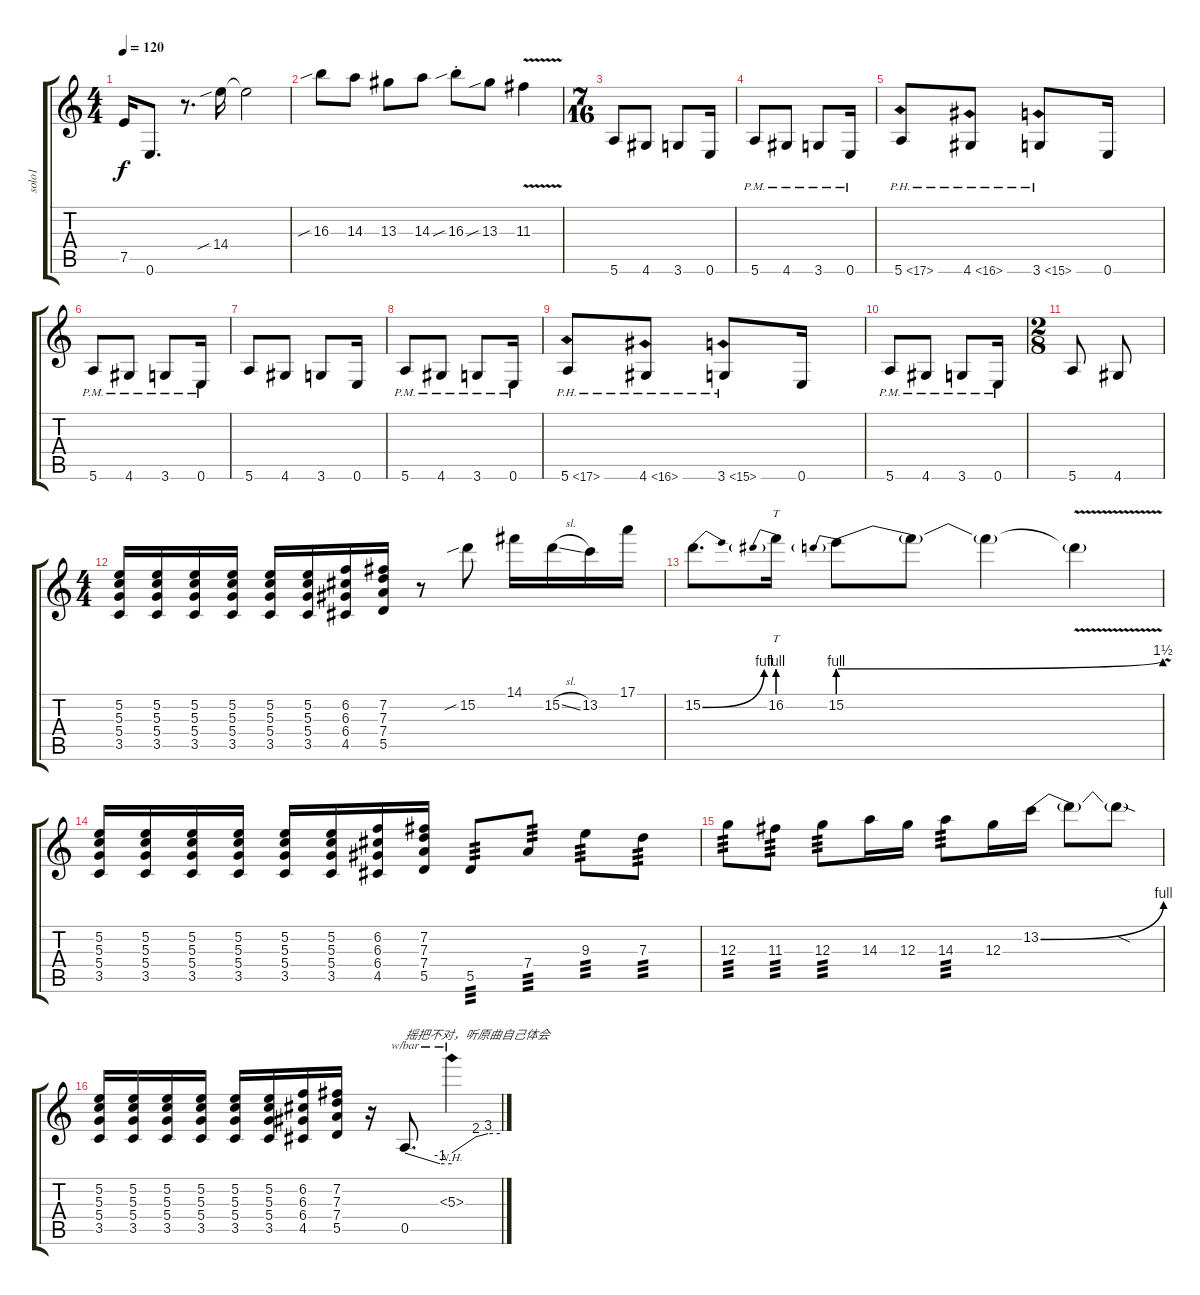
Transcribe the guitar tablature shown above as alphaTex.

\track ("solo1" "solo1") {instrument overdrivenguitar}
\staff {score tabs}
\tuning (E4 B3 G3 D3 A2 E2) {hide}
\ts (4 4)
\tempo 120
\clef g2
\ks c
7.5.16{dy f} 0.6.8{d} r.8{d} 14.4{sib}.16 14.4{t}.2 |
16.3{sib}.8 14.3.8 13.3.8 14.3.8 16.3{sib st}.8 13.3{sib}.8 11.3{v}.4 |
\ts (7 16)
5.6.8 4.6.8 3.6.8 0.6.16 |
5.6{pm}.8 4.6{pm}.8 3.6{pm}.8 0.6{pm}.16 |
5.6{ph 12}.8 4.6{ph 12}.8 3.6{ph 12}.8 0.6.16{txt ""} |
5.6{pm}.8 4.6{pm}.8 3.6{pm}.8 0.6{pm}.16 |
5.6.8 4.6.8 3.6.8 0.6.16 |
5.6{pm}.8 4.6{pm}.8 3.6{pm}.8 0.6{pm}.16 |
5.6{ph 12}.8 4.6{ph 12}.8 3.6{ph 12}.8 0.6.16 |
5.6{pm}.8 4.6{pm}.8 3.6{pm}.8 0.6{pm}.16 |
\ts (2 8)
5.6.8 4.6.8 |
\ts (4 4)
(5.2 5.3 5.4 3.5).16 (5.2 5.3 5.4 3.5).16 (5.2 5.3 5.4 3.5).16 (5.2 5.3 5.4 3.5).16 (5.2 5.3 5.4 3.5).16 (5.2 5.3 5.4 3.5).16 (6.2 6.3 6.4 4.5).16 (7.2 7.3 7.4 5.5).16 r.8 15.2{sib}.8 14.1.16 15.2{sl}.16 13.2.16 17.1.16 |
15.2{be (bend 0 0 60 4)}.8{d} 16.2{be (prebend 0 4 60 4)}.16{tt} 15.2{be (prebendbend 0 4 60 6)}.8 15.2{t}.8 15.2{t}.4 15.2{v t}.4 |
(5.2 5.3 5.4 3.5).16 (5.2 5.3 5.4 3.5).16 (5.2 5.3 5.4 3.5).16 (5.2 5.3 5.4 3.5).16 (5.2 5.3 5.4 3.5).16 (5.2 5.3 5.4 3.5).16 (6.2 6.3 6.4 4.5).16 (7.2 7.3 7.4 5.5).16 5.5.8{tp 3} 7.4.8{tp 3} 9.3.8{tp 3} 7.3.8{tp 3} |
12.3.8{tp 3} 11.3.8{tp 3} 12.3.8{tp 3} 14.3.16 12.3.16 14.3.8{tp 3} 12.3.16 13.2{be (bend 0 0 60 4)}.16 13.2{t}.8 13.2{sod t}.8 |
(5.2 5.3 5.4 3.5).16 (5.2 5.3 5.4 3.5).16 (5.2 5.3 5.4 3.5).16 (5.2 5.3 5.4 3.5).16 (5.2 5.3 5.4 3.5).16 (5.2 5.3 5.4 3.5).16 (6.2 6.3 6.4 4.5).16 (7.2 7.3 7.4 5.5).16 r.16 0.5.8{d tbe (custom default 0 0 45 -4 60 -4) txt "摇把不对，听原曲自己体会"} 5.3{nh}.4{tbe (custom default 0 0 30 8 45 12 60 12)}
